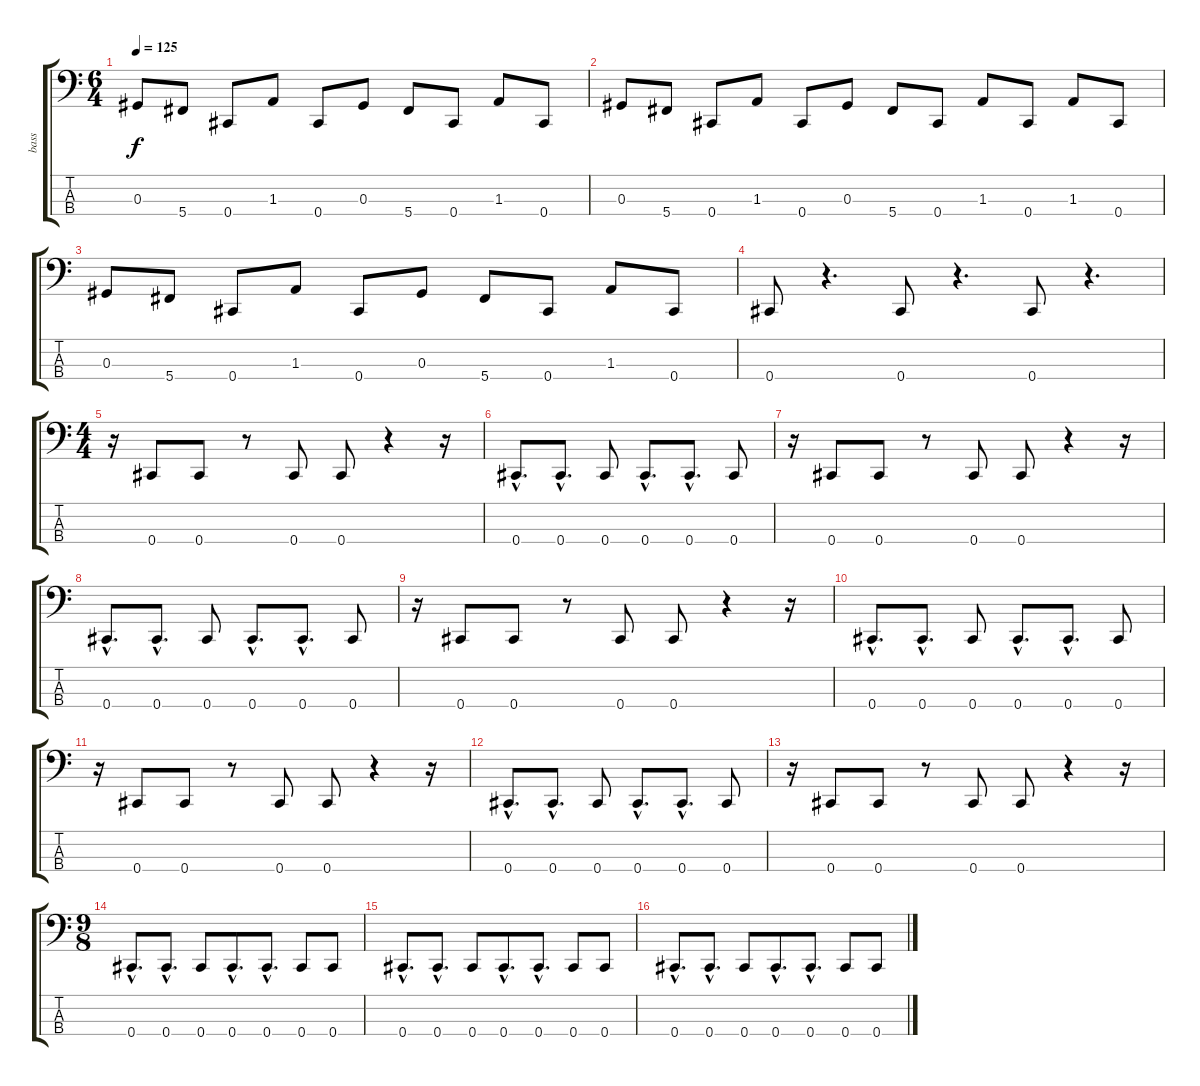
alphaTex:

\track ("bass" "bass") {instrument electricbasspick}
\staff {score tabs}
\tuning (Gb2 Db2 Ab1 Db1) {hide}
\ts (6 4)
\tempo 125
\clef f4
\ks c
0.3.8{dy f} 5.4.8 0.4.8 1.3.8 0.4.8 0.3.8 5.4.8 0.4.8 1.3.8 0.4.8 |
0.3.8 5.4.8 0.4.8 1.3.8 0.4.8 0.3.8 5.4.8 0.4.8 1.3.8 0.4.8 1.3.8 0.4.8 |
0.3.8 5.4.8 0.4.8 1.3.8 0.4.8 0.3.8 5.4.8 0.4.8 1.3.8 0.4.8 |
0.4.8 r.4{d} 0.4.8 r.4{d} 0.4.8 r.4{d} |
\ts (4 4)
r.16 0.4.8 0.4.8 r.8 0.4.8 0.4.8 r.4 r.16 |
0.4{hac}.8{d} 0.4{hac}.8{d} 0.4.8 0.4{hac}.8{d} 0.4{hac}.8{d} 0.4.8 |
r.16 0.4.8 0.4.8 r.8 0.4.8 0.4.8 r.4 r.16 |
0.4{hac}.8{d} 0.4{hac}.8{d} 0.4.8 0.4{hac}.8{d} 0.4{hac}.8{d} 0.4.8 |
r.16 0.4.8 0.4.8 r.8 0.4.8 0.4.8 r.4 r.16 |
0.4{hac}.8{d} 0.4{hac}.8{d} 0.4.8 0.4{hac}.8{d} 0.4{hac}.8{d} 0.4.8 |
r.16 0.4.8 0.4.8 r.8 0.4.8 0.4.8 r.4 r.16 |
0.4{hac}.8{d} 0.4{hac}.8{d} 0.4.8 0.4{hac}.8{d} 0.4{hac}.8{d} 0.4.8 |
r.16 0.4.8 0.4.8 r.8 0.4.8 0.4.8 r.4 r.16 |
\ts (9 8)
0.4{hac}.8{d} 0.4{hac}.8{d} 0.4.8 0.4{hac}.8{d} 0.4{hac}.8{d} 0.4.8 0.4.8 |
0.4{hac}.8{d} 0.4{hac}.8{d} 0.4.8 0.4{hac}.8{d} 0.4{hac}.8{d} 0.4.8 0.4.8 |
0.4{hac}.8{d} 0.4{hac}.8{d} 0.4.8 0.4{hac}.8{d} 0.4{hac}.8{d} 0.4.8 0.4.8
